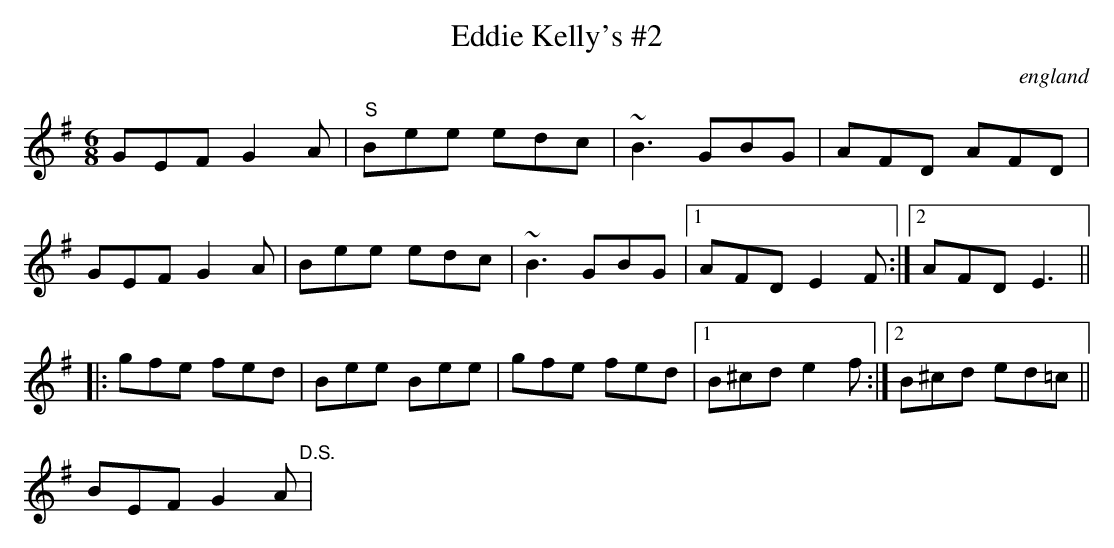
X:1
T:Eddie Kelly's #2
O:england
M:6/8
L:1/8
K:Em
GEF G2A|"S"Bee edc|~B3 GBG|AFD AFD|
GEF G2A|Bee edc|~B3 GBG|1 AFD E2F:|2 AFD E3||
|:gfe fed|Bee Bee|gfe fed|1 B^cd e2f:|2 B^cd ed=c||
BEF G2A "D.S."|
